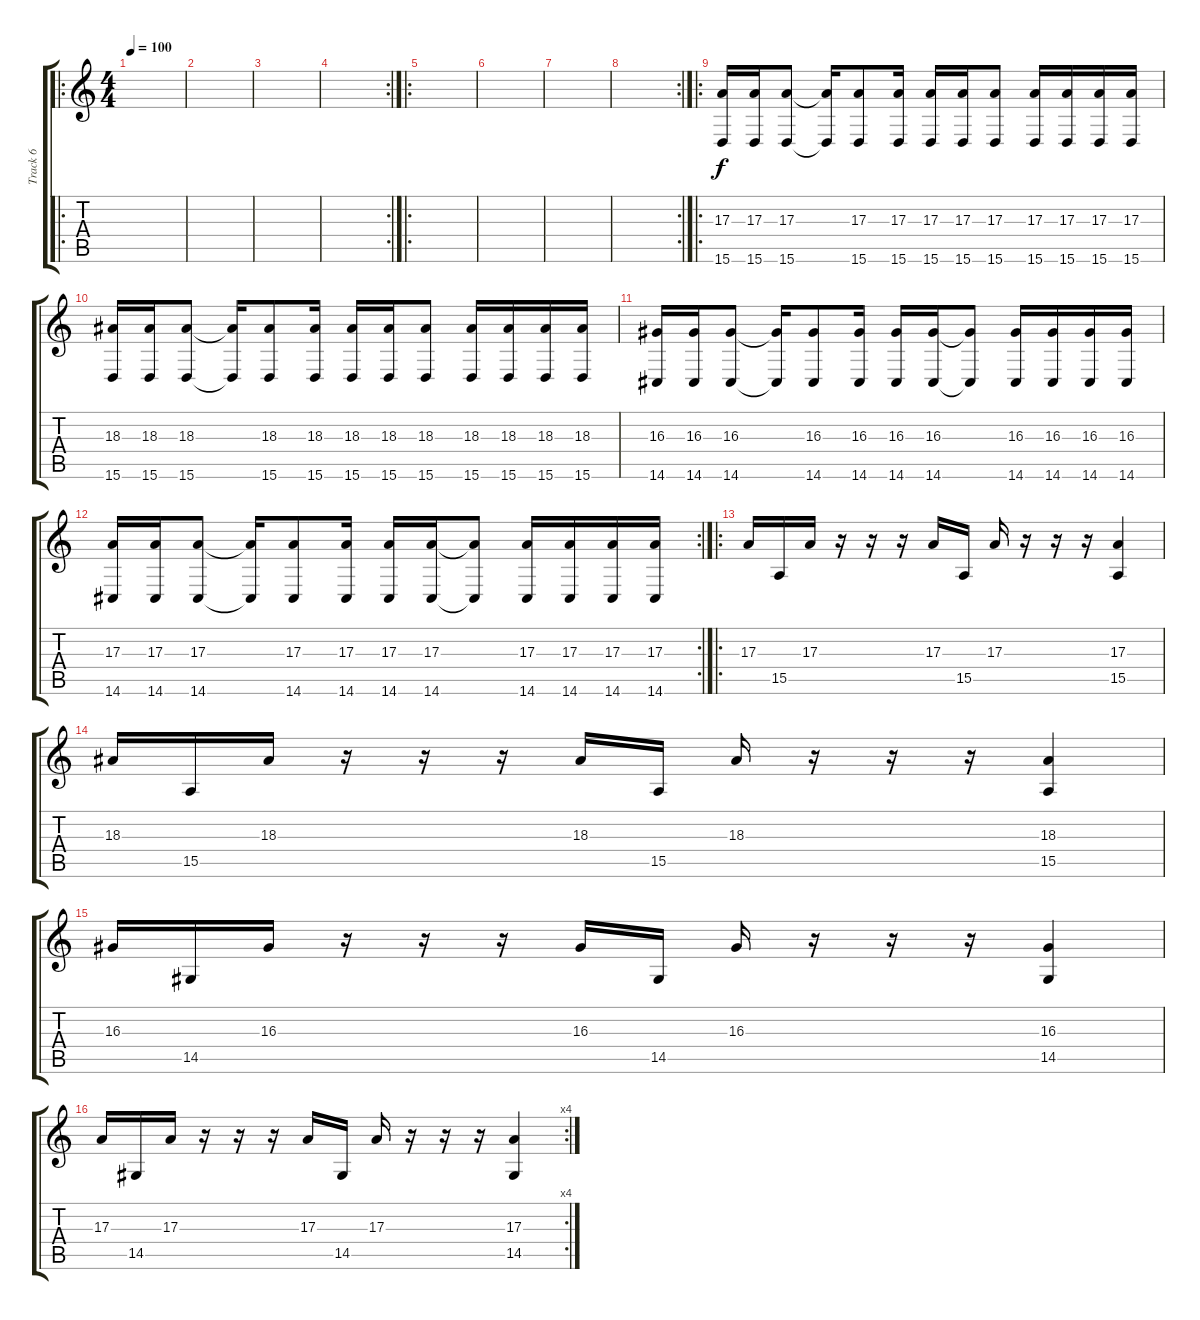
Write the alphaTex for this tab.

\track ("Track 6" "Track 6") {instrument stringensemble1}
\staff {score tabs}
\tuning (Db4 Ab3 E3 B2 Gb2 B1) {hide}
\ro
\ts (4 4)
\tempo 100
\clef g2
\ks c
|
|
|
\rc 2
|
\ro
|
|
|
\rc 2
|
\ro
(17.3 15.6).16 (17.3 15.6).16 (17.3 15.6).8 (17.3{t} 15.6{t}).16 (17.3 15.6).8 (17.3 15.6).16 (17.3 15.6).16 (17.3 15.6).16 (17.3 15.6).8 (17.3 15.6).16 (17.3 15.6).16 (17.3 15.6).16 (17.3 15.6).16 |
(18.3 15.6).16 (18.3 15.6).16 (18.3 15.6).8 (18.3{t} 15.6{t}).16 (18.3 15.6).8 (18.3 15.6).16 (18.3 15.6).16 (18.3 15.6).16 (18.3 15.6).8 (18.3 15.6).16 (18.3 15.6).16 (18.3 15.6).16 (18.3 15.6).16 |
(16.3 14.6).16 (16.3 14.6).16 (16.3 14.6).8 (16.3{t} 14.6{t}).16 (16.3 14.6).8 (16.3 14.6).16 (16.3 14.6).16 (16.3 14.6).16 (16.3{t} 14.6{t}).8 (16.3 14.6).16 (16.3 14.6).16 (16.3 14.6).16 (16.3 14.6).16 |
\rc 2
(17.3 14.6).16 (17.3 14.6).16 (17.3 14.6).8 (17.3{t} 14.6{t}).16 (17.3 14.6).8 (17.3 14.6).16 (17.3 14.6).16 (17.3 14.6).16 (17.3{t} 14.6{t}).8 (17.3 14.6).16 (17.3 14.6).16 (17.3 14.6).16 (17.3 14.6).16 |
\ro
17.3.16 15.5.16 17.3.16 r.16 r.16 r.16 17.3.16 15.5.16 17.3.16 r.16 r.16 r.16 (17.3 15.5).4 |
18.3.16 15.5.16 18.3.16 r.16 r.16 r.16 18.3.16 15.5.16 18.3.16 r.16 r.16 r.16 (18.3 15.5).4 |
16.3.16 14.5.16 16.3.16 r.16 r.16 r.16 16.3.16 14.5.16 16.3.16 r.16 r.16 r.16 (16.3 14.5).4 |
\rc 4
17.3.16 14.5.16 17.3.16 r.16 r.16 r.16 17.3.16 14.5.16 17.3.16 r.16 r.16 r.16 (17.3 14.5).4
